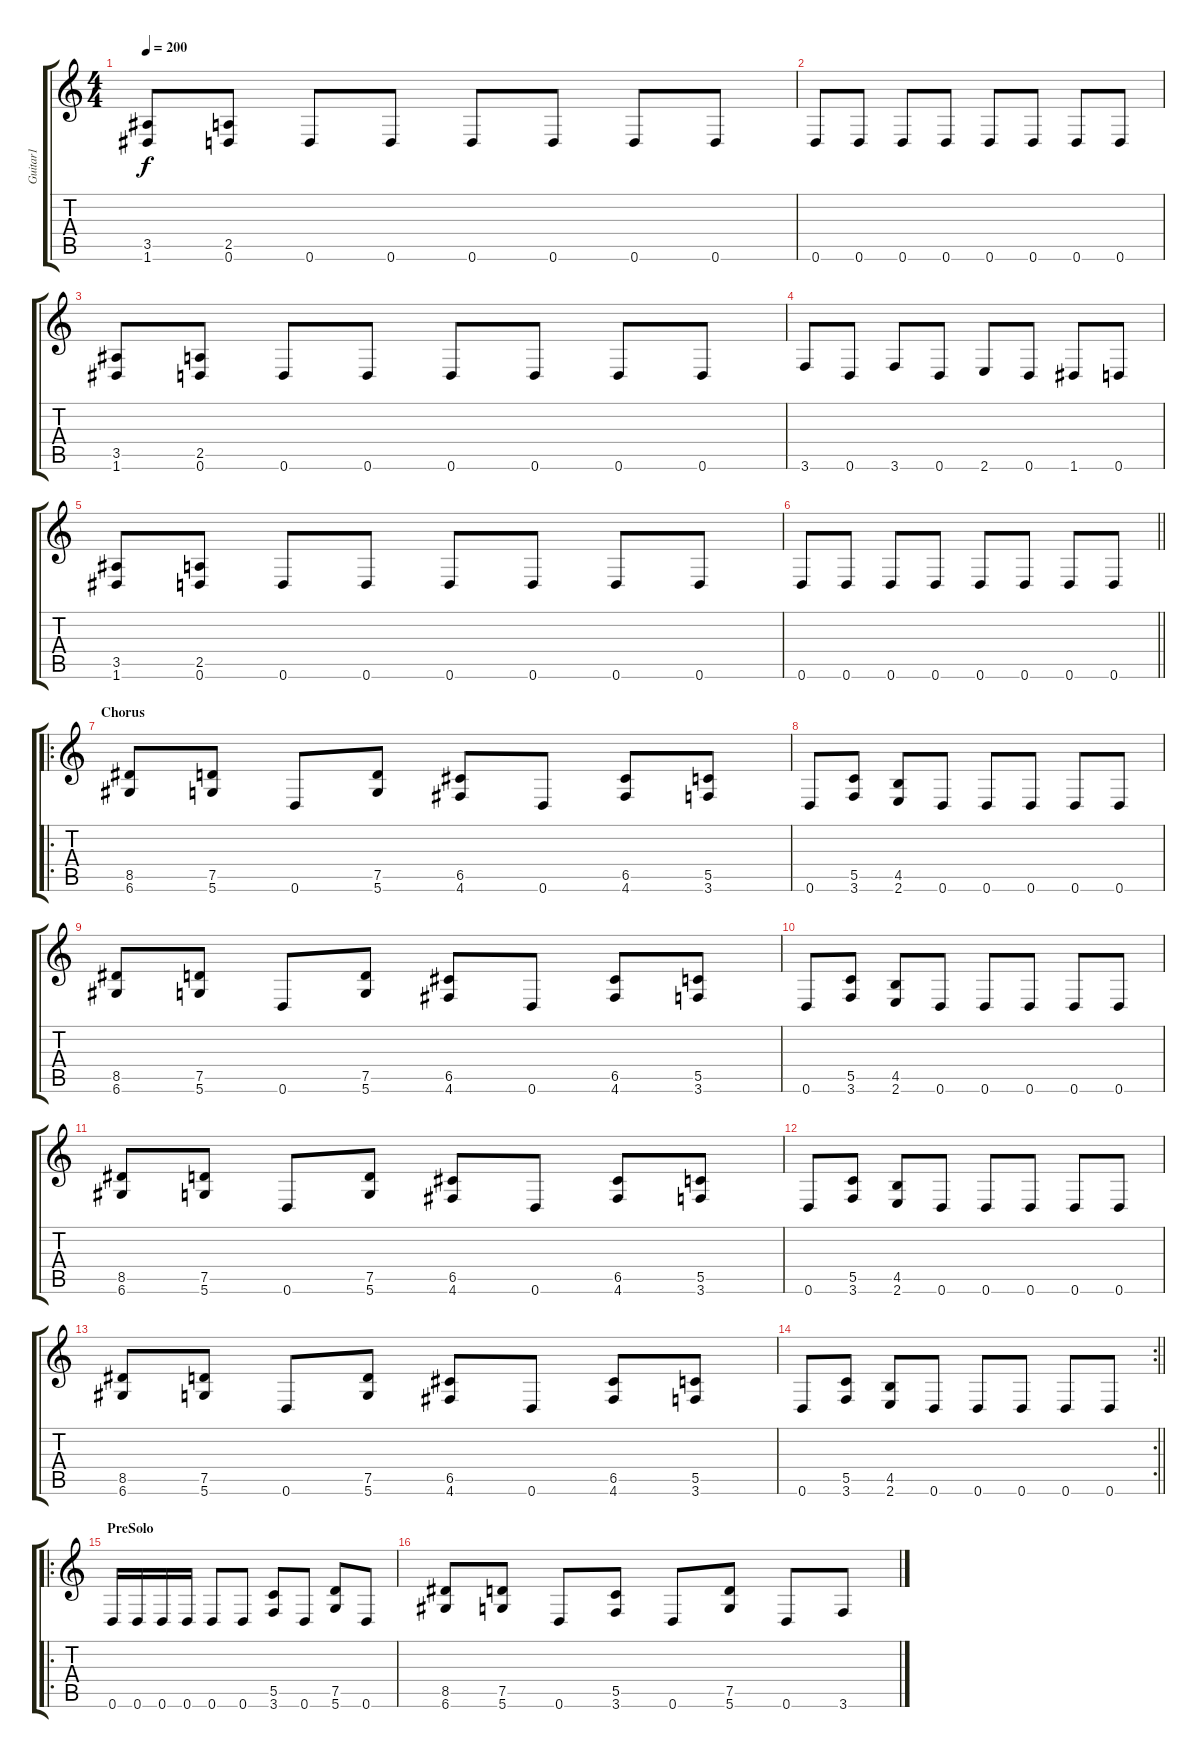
\track ("Guitar1" "Guitar1") {instrument overdrivenguitar}
\staff {score tabs}
\tuning (D4 A3 F3 C3 G2 D2) {hide}
\ts (4 4)
\tempo 200
\clef g2
\ks c
(3.5 1.6).8{dy f} (2.5 0.6).8 0.6.8 0.6.8 0.6.8 0.6.8 0.6.8 0.6.8 |
0.6.8 0.6.8 0.6.8 0.6.8 0.6.8 0.6.8 0.6.8 0.6.8 |
(3.5 1.6).8 (2.5 0.6).8 0.6.8 0.6.8 0.6.8 0.6.8 0.6.8 0.6.8 |
3.6.8 0.6.8 3.6.8 0.6.8 2.6.8 0.6.8 1.6.8 0.6.8 |
(3.5 1.6).8 (2.5 0.6).8 0.6.8 0.6.8 0.6.8 0.6.8 0.6.8 0.6.8 |
\barLineRight lightlight
0.6.8 0.6.8 0.6.8 0.6.8 0.6.8 0.6.8 0.6.8 0.6.8 |
\ro
\section ("" "Chorus")
(8.5 6.6).8 (7.5 5.6).8 0.6.8 (7.5 5.6).8 (6.5 4.6).8 0.6.8 (6.5 4.6).8 (5.5 3.6).8 |
0.6.8 (5.5 3.6).8 (4.5 2.6).8 0.6.8 0.6.8 0.6.8 0.6.8 0.6.8 |
(8.5 6.6).8 (7.5 5.6).8 0.6.8 (7.5 5.6).8 (6.5 4.6).8 0.6.8 (6.5 4.6).8 (5.5 3.6).8 |
0.6.8 (5.5 3.6).8 (4.5 2.6).8 0.6.8 0.6.8 0.6.8 0.6.8 0.6.8 |
(8.5 6.6).8 (7.5 5.6).8 0.6.8 (7.5 5.6).8 (6.5 4.6).8 0.6.8 (6.5 4.6).8 (5.5 3.6).8 |
0.6.8 (5.5 3.6).8 (4.5 2.6).8 0.6.8 0.6.8 0.6.8 0.6.8 0.6.8 |
(8.5 6.6).8 (7.5 5.6).8 0.6.8 (7.5 5.6).8 (6.5 4.6).8 0.6.8 (6.5 4.6).8 (5.5 3.6).8 |
\rc 2
\barLineRight lightlight
0.6.8 (5.5 3.6).8 (4.5 2.6).8 0.6.8 0.6.8 0.6.8 0.6.8 0.6.8 |
\ro
\section ("" "PreSolo")
0.6.16 0.6.16 0.6.16 0.6.16 0.6.8 0.6.8 (5.5 3.6).8 0.6.8 (7.5 5.6).8 0.6.8 |
(8.5 6.6).8 (7.5 5.6).8 0.6.8 (5.5 3.6).8 0.6.8 (7.5 5.6).8 0.6.8 3.6.8
